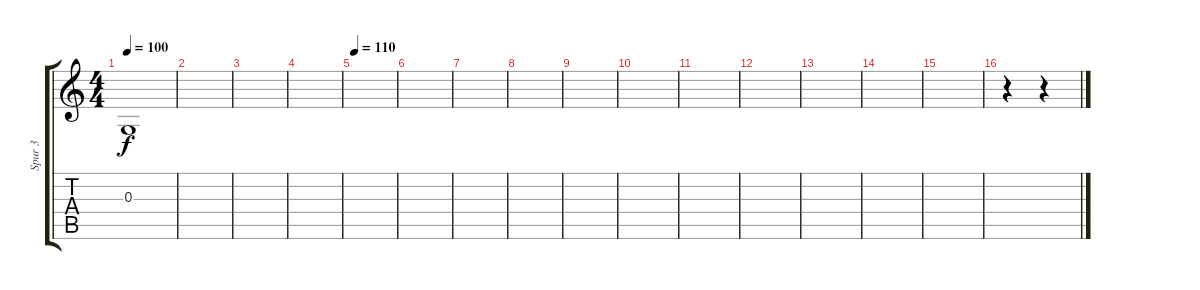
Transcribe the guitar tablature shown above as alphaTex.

\track ("Spur 3" "Spur 3") {instrument flute}
\staff {score tabs}
\tuning (E4 B3 G3 D3 A2 E2) {hide}
\ts (4 4)
\tempo 100
\clef g2
\ks c
0.3.1{dy f volume 0} |
|
|
|
\tempo 110
|
|
|
|
|
|
|
|
|
|
|
r.4 r.4
